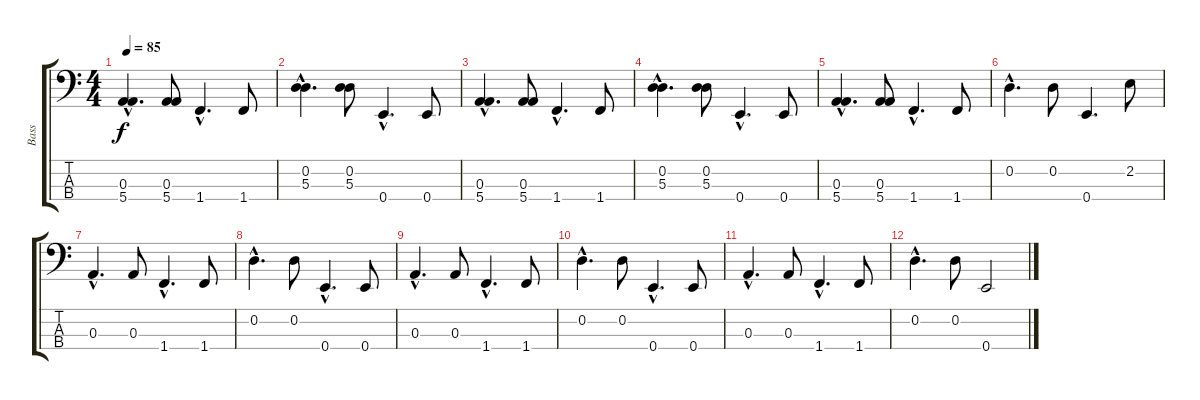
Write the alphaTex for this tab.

\track ("Bass" "Bass") {instrument electricbassfinger}
\staff {score tabs}
\tuning (G2 D2 A1 E1) {hide}
\ts (4 4)
\tempo 85
\clef f4
\ks c
(0.3{hac} 5.4{hac}).4{d dy f} (0.3 5.4).8 1.4{hac}.4{d} 1.4.8 |
(0.2{hac} 5.3{hac}).4{d} (0.2 5.3).8 0.4{hac}.4{d} 0.4.8 |
(0.3{hac} 5.4{hac}).4{d} (0.3 5.4).8 1.4{hac}.4{d} 1.4.8 |
(0.2{hac} 5.3{hac}).4{d} (0.2 5.3).8 0.4{hac}.4{d} 0.4.8 |
(0.3{hac} 5.4{hac}).4{d} (0.3 5.4).8 1.4{hac}.4{d} 1.4.8 |
0.2{hac}.4{d} 0.2.8 0.4.4{d} 2.2.8 |
0.3{hac}.4{d} 0.3.8 1.4{hac}.4{d} 1.4.8 |
0.2{hac}.4{d} 0.2.8 0.4{hac}.4{d} 0.4.8 |
0.3{hac}.4{d} 0.3.8 1.4{hac}.4{d} 1.4.8 |
0.2{hac}.4{d} 0.2.8 0.4{hac}.4{d} 0.4.8 |
0.3{hac}.4{d} 0.3.8 1.4{hac}.4{d} 1.4.8 |
0.2{hac}.4{d} 0.2.8 0.4.2
